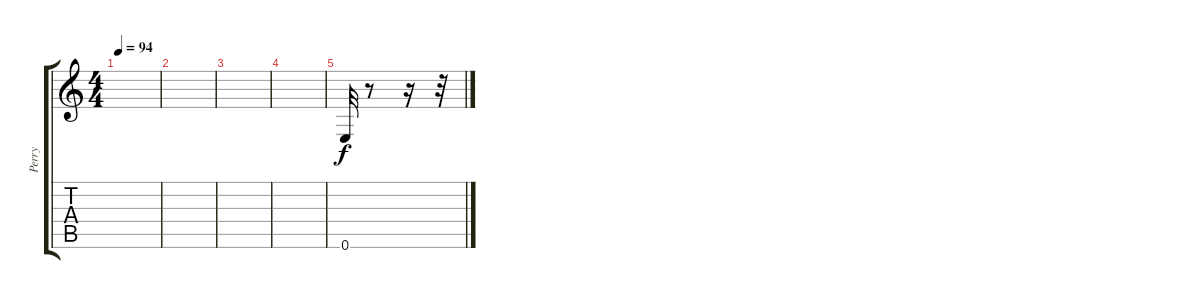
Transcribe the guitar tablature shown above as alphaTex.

\track ("Perry" "Perry") {instrument overdrivenguitar}
\staff {score tabs}
\tuning (E4 B3 G3 D3 A2 E2) {hide}
\ts (4 4)
\tempo 94
\clef g2
\ks c
|
|
|
|
0.6.32{dy f} r.8 r.16 r.32
